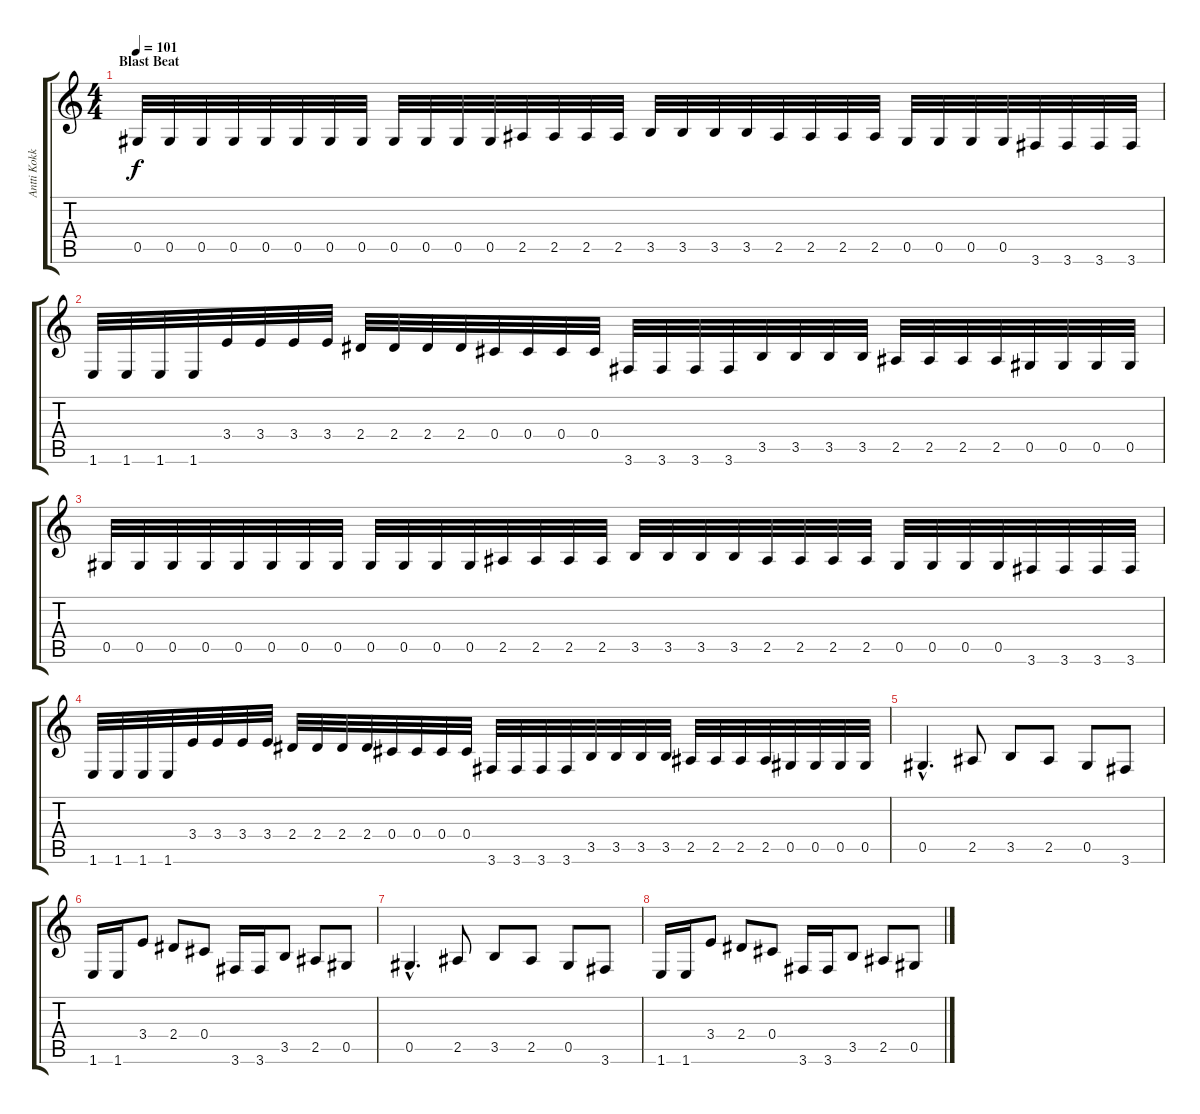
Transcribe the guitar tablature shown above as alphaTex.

\track ("Antti Kokko" "Antti Kokk") {instrument distortionguitar}
\staff {score tabs}
\tuning (Eb4 Bb3 Gb3 Db3 Ab2 Eb2) {hide}
\ts (4 4)
\section ("" "Blast Beat")
\tempo 101
\clef g2
\ks c
0.5.32{dy f} 0.5.32 0.5.32 0.5.32 0.5.32 0.5.32 0.5.32 0.5.32 0.5.32 0.5.32 0.5.32 0.5.32 2.5.32 2.5.32 2.5.32 2.5.32 3.5.32 3.5.32 3.5.32 3.5.32 2.5.32 2.5.32 2.5.32 2.5.32 0.5.32 0.5.32 0.5.32 0.5.32 3.6.32 3.6.32 3.6.32 3.6.32 |
1.6.32 1.6.32 1.6.32 1.6.32 3.4.32 3.4.32 3.4.32 3.4.32 2.4.32 2.4.32 2.4.32 2.4.32 0.4.32 0.4.32 0.4.32 0.4.32 3.6.32 3.6.32 3.6.32 3.6.32 3.5.32 3.5.32 3.5.32 3.5.32 2.5.32 2.5.32 2.5.32 2.5.32 0.5.32 0.5.32 0.5.32 0.5.32 |
0.5.32 0.5.32 0.5.32 0.5.32 0.5.32 0.5.32 0.5.32 0.5.32 0.5.32 0.5.32 0.5.32 0.5.32 2.5.32 2.5.32 2.5.32 2.5.32 3.5.32 3.5.32 3.5.32 3.5.32 2.5.32 2.5.32 2.5.32 2.5.32 0.5.32 0.5.32 0.5.32 0.5.32 3.6.32 3.6.32 3.6.32 3.6.32 |
1.6.32 1.6.32 1.6.32 1.6.32 3.4.32 3.4.32 3.4.32 3.4.32 2.4.32 2.4.32 2.4.32 2.4.32 0.4.32 0.4.32 0.4.32 0.4.32 3.6.32 3.6.32 3.6.32 3.6.32 3.5.32 3.5.32 3.5.32 3.5.32 2.5.32 2.5.32 2.5.32 2.5.32 0.5.32 0.5.32 0.5.32 0.5.32 |
0.5{hac}.4{d} 2.5.8 3.5.8 2.5.8 0.5.8 3.6.8 |
1.6.16 1.6.16 3.4.8 2.4.8 0.4.8 3.6.16 3.6.16 3.5.8 2.5.8 0.5.8 |
0.5{hac}.4{d} 2.5.8 3.5.8 2.5.8 0.5.8 3.6.8 |
1.6.16 1.6.16 3.4.8 2.4.8 0.4.8 3.6.16 3.6.16 3.5.8 2.5.8 0.5.8
